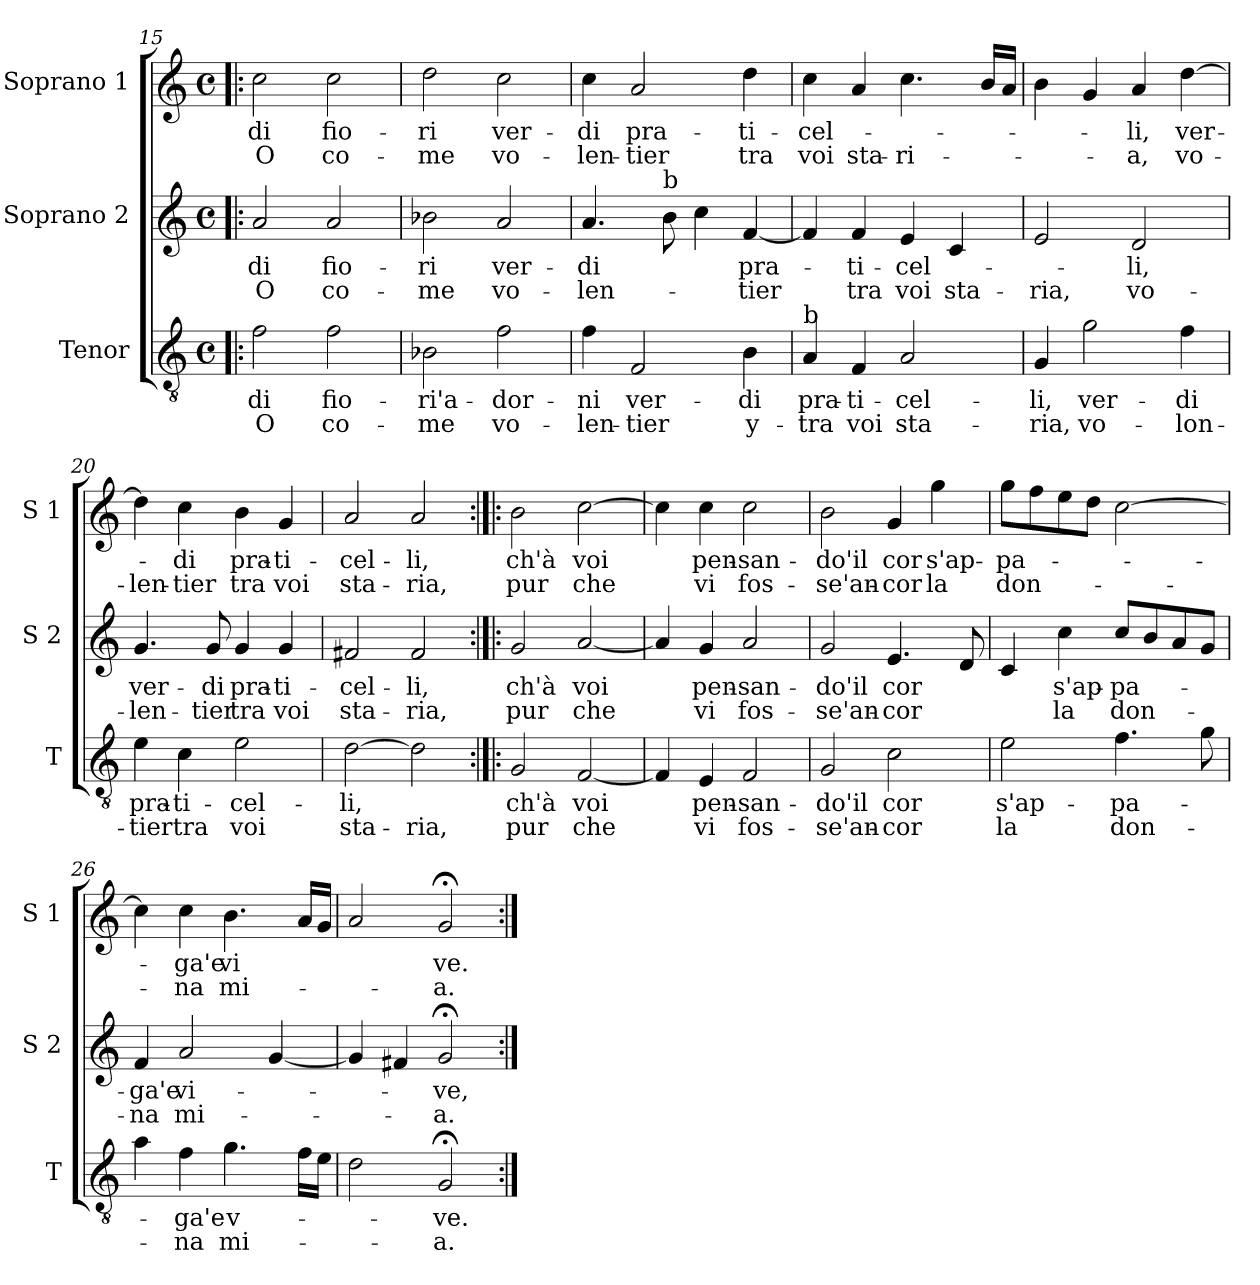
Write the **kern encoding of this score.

**kern	**text	**text	**kern	**text	**text	**kern	**text	**text
*part3	*part3	*part3	*part2	*part2	*part2	*part1	*part1	*part1
*staff3	*staff3	*staff3	*staff2	*staff2	*staff2	*staff1	*staff1	*staff1
*I"Tenor	*	*	*I"Soprano 2	*	*	*I"Soprano 1	*	*
*I'T	*	*	*I'S 2	*	*	*I'S 1	*	*
!!LO:PB:g=z
*clefGv2	*	*	*clefG2	*	*	*clefG2	*	*
*k[]	*	*	*k[]	*	*	*k[]	*	*
*C:	*	*	*C:	*	*	*C:	*	*
*M4/4	*	*	*M4/4	*	*	*M4/4	*	*
*met(c)	*	*	*met(c)	*	*	*met(c)	*	*
=15!|:	=15!|:	=15!|:	=15!|:	=15!|:	=15!|:	=15!|:	=15!|:	=15!|:
!	!LO:LY:b	!LO:LY:b	!	!LO:LY:b	!LO:LY:b	!	!LO:LY:b	!LO:LY:b
2f\	di	O	2a/	di	O	2cc\	di	O
!	!LO:LY:b	!LO:LY:b	!	!LO:LY:b	!LO:LY:b	!	!LO:LY:b	!LO:LY:b
2f\	fio-	co-	2a/	fio-	co-	2cc\	fio-	co-
=16	=16	=16	=16	=16	=16	=16	=16	=16
!	!LO:LY:b	!LO:LY:b	!	!LO:LY:b	!LO:LY:b	!	!LO:LY:b	!LO:LY:b
2B-X\	-ri'a-	-me	2b-X\	-ri	-me	2dd\	-ri	-me
!	!LO:LY:b	!LO:LY:b	!	!LO:LY:b	!LO:LY:b	!	!LO:LY:b	!LO:LY:b
2f\	-dor-	vo-	2a/	ver-	vo-	2cc\	ver-	vo-
=17	=17	=17	=17	=17	=17	=17	=17	=17
!	!LO:LY:b	!LO:LY:b	!	!LO:LY:b	!LO:LY:b	!	!LO:LY:b	!LO:LY:b
4f\	-ni	-len-	4.a/	-di	-len-	4cc\	-di	-len-
!	!LO:LY:b	!LO:LY:b	!	!	!	!	!LO:LY:b	!LO:LY:b
2F/	ver-	-tier	.	.	.	2a/	pra-	-tier
!	!	!	!LO:TX:a:t=b	!	!	!	!	!
.	.	.	8b\	.	.	.	.	.
.	.	.	4cc\	.	.	.	.	.
!	!LO:LY:b	!LO:LY:b	!	!LO:LY:b	!LO:LY:b	!	!LO:LY:b	!LO:LY:b
4B\	-di	y-	[4f/	pra-	-tier	4dd\	-ti-	tra
=18	=18	=18	=18	=18	=18	=18	=18	=18
!LO:TX:a:t=b	!	!	!	!	!	!	!	!
!	!LO:LY:b	!LO:LY:b	!	!	!	!	!LO:LY:b	!LO:LY:b
4A/	pra-	-tra	4f/]	.	.	4cc\	-cel-	voi
!	!LO:LY:b	!LO:LY:b	!	!LO:LY:b	!LO:LY:b	!	!	!LO:LY:b
4F/	-ti-	voi	4f/	-ti-	tra	4a/	.	sta-
!	!LO:LY:b	!LO:LY:b	!	!LO:LY:b	!LO:LY:b	!	!	!LO:LY:b
2A/	-cel-	sta-	4e/	-cel-	voi	4.cc\	.	-ri-
!	!	!	!	!	!LO:LY:b	!	!	!
.	.	.	4c/	.	sta-	.	.	.
.	.	.	.	.	.	16b/LL	.	.
.	.	.	.	.	.	16a/JJ	.	.
=19	=19	=19	=19	=19	=19	=19	=19	=19
!	!LO:LY:b	!LO:LY:b	!	!	!LO:LY:b	!	!	!
4G/	-li,	-ria,	2e/	.	-ria,	4b\	.	.
!	!LO:LY:b	!LO:LY:b	!	!	!	!	!	!
2g\	ver-	vo-	.	.	.	4g/	.	.
!	!	!	!	!LO:LY:b	!LO:LY:b	!	!LO:LY:b	!LO:LY:b
.	.	.	2d/	-li,	vo-	4a/	-li,	-a,
!	!LO:LY:b	!LO:LY:b	!	!	!	!	!LO:LY:b	!LO:LY:b
4f\	-di	-lon-	.	.	.	[4dd\	ver-	vo-
!!LO:LB:g=z
=20	=20	=20	=20	=20	=20	=20	=20	=20
!	!LO:LY:b	!LO:LY:b	!	!LO:LY:b	!LO:LY:b	!	!	!LO:LY:b
4e\	pra-	-tier	4.g/	ver-	-len-	4dd\]	.	-len-
!	!LO:LY:b	!LO:LY:b	!	!	!	!	!LO:LY:b	!LO:LY:b
4c\	-ti-	tra	.	.	.	4cc\	-di	-tier
!	!	!	!	!LO:LY:b	!LO:LY:b	!	!	!
.	.	.	8g/	-di	-tier	.	.	.
!	!LO:LY:b	!LO:LY:b	!	!LO:LY:b	!LO:LY:b	!	!LO:LY:b	!LO:LY:b
2e\	-cel-	voi	4g/	pra-	tra	4b\	pra-	tra
!	!	!	!	!LO:LY:b	!LO:LY:b	!	!LO:LY:b	!LO:LY:b
.	.	.	4g/	-ti-	voi	4g/	-ti-	voi
=21	=21	=21	=21	=21	=21	=21	=21	=21
!	!LO:LY:b	!LO:LY:b	!	!LO:LY:b	!LO:LY:b	!	!LO:LY:b	!LO:LY:b
[2d\	-li,	sta-	2f#X/	-cel-	sta-	2a/	-cel-	sta-
!	!	!LO:LY:b	!	!LO:LY:b	!LO:LY:b	!	!LO:LY:b	!LO:LY:b
2d\]	.	-ria,	2f#/	-li,	-ria,	2a/	-li,	-ria,
=22:|!|:	=22:|!|:	=22:|!|:	=22:|!|:	=22:|!|:	=22:|!|:	=22:|!|:	=22:|!|:	=22:|!|:
!	!LO:LY:b	!LO:LY:b	!	!LO:LY:b	!LO:LY:b	!	!LO:LY:b	!LO:LY:b
2G/	ch'à	pur	2g/	ch'à	pur	2b\	ch'à	pur
!	!LO:LY:b	!LO:LY:b	!	!LO:LY:b	!LO:LY:b	!	!LO:LY:b	!LO:LY:b
[2F/	voi	che	[2a/	voi	che	[2cc\	voi	che
=23	=23	=23	=23	=23	=23	=23	=23	=23
4F/]	.	.	4a/]	.	.	4cc\]	.	.
!	!LO:LY:b	!LO:LY:b	!	!LO:LY:b	!LO:LY:b	!	!LO:LY:b	!LO:LY:b
4E/	pen-	vi	4g/	pen-	vi	4cc\	pen-	vi
!	!LO:LY:b	!LO:LY:b	!	!LO:LY:b	!LO:LY:b	!	!LO:LY:b	!LO:LY:b
2F/	-san-	fos-	2a/	-san-	fos-	2cc\	-san-	fos-
!!LO:LB:g=z
=24	=24	=24	=24	=24	=24	=24	=24	=24
!	!LO:LY:b	!LO:LY:b	!	!LO:LY:b	!LO:LY:b	!	!LO:LY:b	!LO:LY:b
2G/	-do'il	-se'an-	2g/	-do'il	-se'an-	2b\	-do'il	-se'an-
!	!LO:LY:b	!LO:LY:b	!	!LO:LY:b	!LO:LY:b	!	!LO:LY:b	!LO:LY:b
2c\	cor	-cor	4.e/	cor	-cor	4g/	cor	-cor
!	!	!	!	!	!	!	!LO:LY:b	!LO:LY:b
.	.	.	.	.	.	4gg\	s'ap-	la
.	.	.	8d/	.	.	.	.	.
=25	=25	=25	=25	=25	=25	=25	=25	=25
!	!LO:LY:b	!LO:LY:b	!	!	!	!	!LO:LY:b	!LO:LY:b
2e\	s'ap-	la	4c/	.	.	8gg\L	-pa-	don-
.	.	.	.	.	.	8ff\	.	.
!	!	!	!	!LO:LY:b	!LO:LY:b	!	!	!
.	.	.	4cc\	s'ap-	la	8ee\	.	.
.	.	.	.	.	.	8dd\J	.	.
!	!LO:LY:b	!LO:LY:b	!	!LO:LY:b	!LO:LY:b	!	!	!
4.f\	-pa-	don-	8cc/L	-pa-	don-	[2cc\	.	.
.	.	.	8b/	.	.	.	.	.
.	.	.	8a/	.	.	.	.	.
8g\	.	.	8g/J	.	.	.	.	.
=26	=26	=26	=26	=26	=26	=26	=26	=26
!	!	!	!	!LO:LY:b	!LO:LY:b	!	!	!
4a\	.	.	4f/	-ga'e	-na	4cc\]	.	.
!	!LO:LY:b	!LO:LY:b	!	!LO:LY:b	!LO:LY:b	!	!LO:LY:b	!LO:LY:b
4f\	-ga'e	-na	2a/	vi-	mi-	4cc\	-ga'e	-na
!	!LO:LY:b	!LO:LY:b	!	!	!	!	!LO:LY:b	!LO:LY:b
4.g\	v-	mi-	.	.	.	4.b\	vi	mi-
.	.	.	[4g/	.	.	.	.	.
16f\LL	.	.	.	.	.	16a/LL	.	.
16e\JJ	.	.	.	.	.	16g/JJ	.	.
=27	=27	=27	=27	=27	=27	=27	=27	=27
2d\	.	.	4g/]	.	.	2a/	.	.
.	.	.	4f#X/	.	.	.	.	.
!	!LO:LY:b	!LO:LY:b	!	!LO:LY:b	!LO:LY:b	!	!LO:LY:b	!LO:LY:b
2G;</	-ve.	-a.	2g;</	-ve,	-a.	2g;</	ve.	-a.
=:|!	=:|!	=:|!	=:|!	=:|!	=:|!	=:|!	=:|!	=:|!
*-	*-	*-	*-	*-	*-	*-	*-	*-
